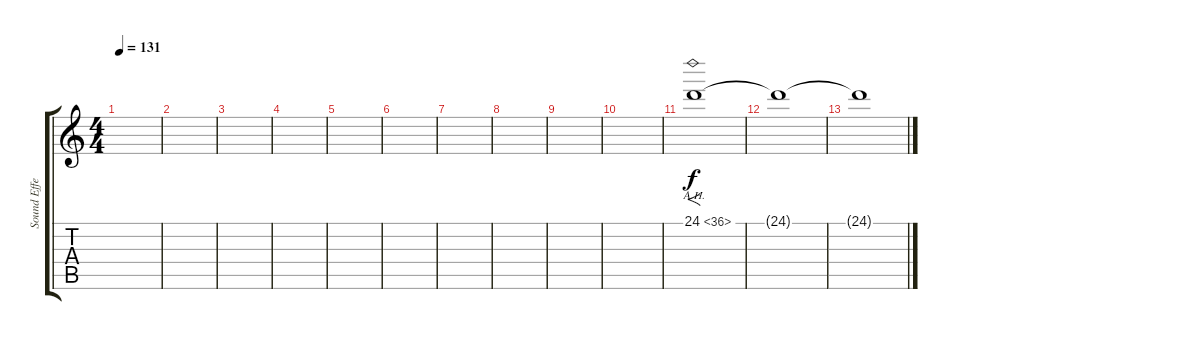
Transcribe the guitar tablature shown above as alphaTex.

\track ("Sound Effects" "Sound Effe") {instrument panflute}
\staff {score tabs}
\tuning (D4 A3 F3 C3 G2 C2) {hide}
\ts (4 4)
\tempo 131
\clef g2
\ks c
|
|
|
|
|
|
|
|
|
|
24.1{ah 12}.1{f} |
24.1{t}.1{dy f} |
24.1{t}.1{volume 0}
